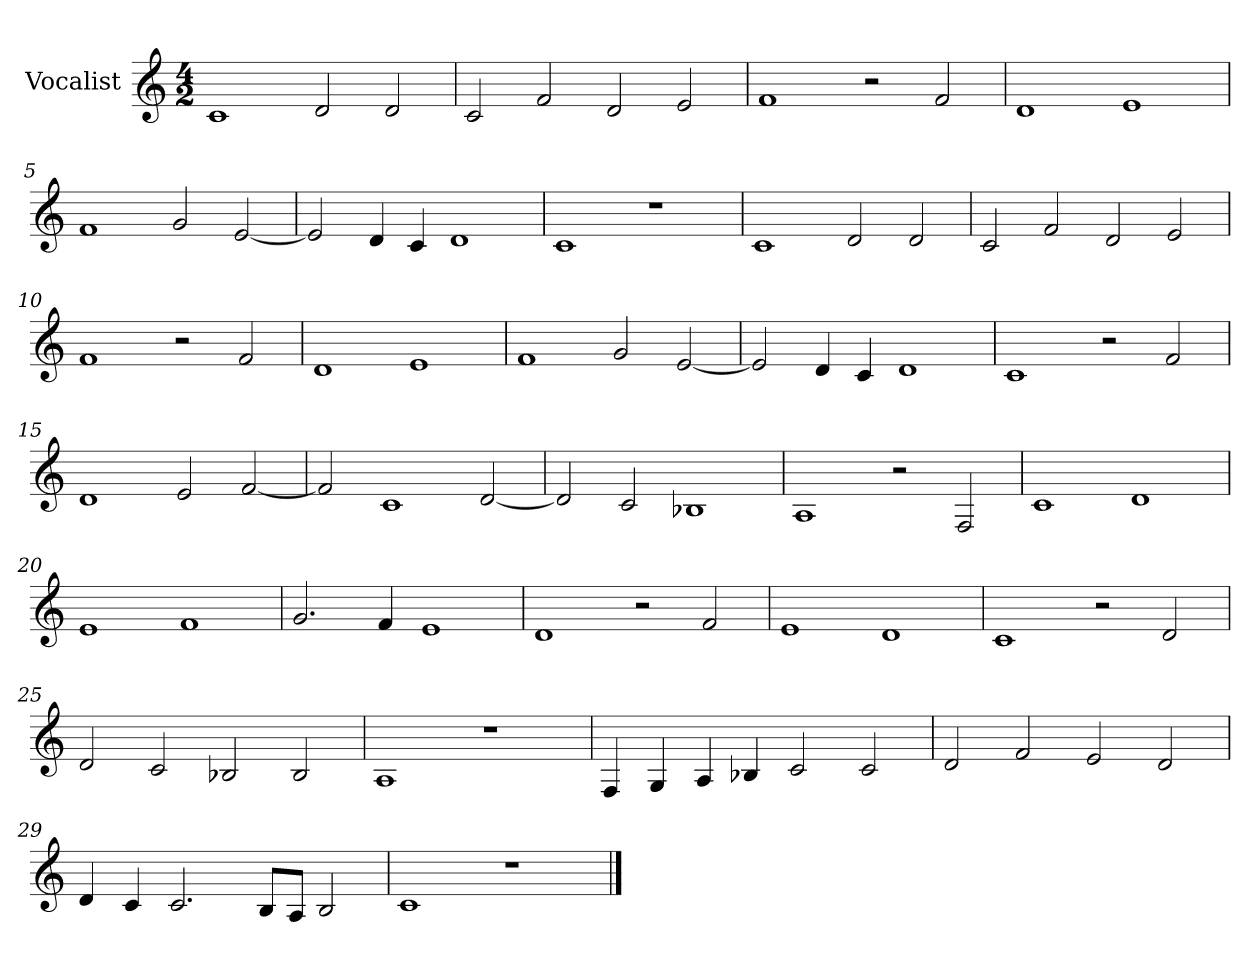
**kern
*part1
*staff1
*I"Vocalist
*k[]
*C:
*M4/2
=1
1c
2d
2d
=2
2c
2f
2d
2e
=3
1f
2r
2f
=4
1d
1e
=5
1f
2g
[2e
=6
2e]
4d
4c
1d
=7
1c
1r
=8
1c
2d
2d
=9
2c
2f
2d
2e
=10
1f
2r
2f
=11
1d
1e
=12
1f
2g
[2e
=13
2e]
4d
4c
1d
=14
1c
2r
2f
=15
1d
2e
[2f
=16
2f]
1c
[2d
=17
2d]
2c
1B-X
=18
1A
2r
2F
=19
1c
1d
=20
1e
1f
=21
2.g
4f
1e
=22
1d
2r
2f
=23
1e
1d
=24
1c
2r
2d
=25
2d
2c
2B-X
2B-
=26
1A
1r
=27
4F
4G
4A
4B-X
2c
2c
=28
2d
2f
2e
2d
=29
4d
4c
2.c
8BL
8AJ
2B
=30
1c
1r
==
*-
